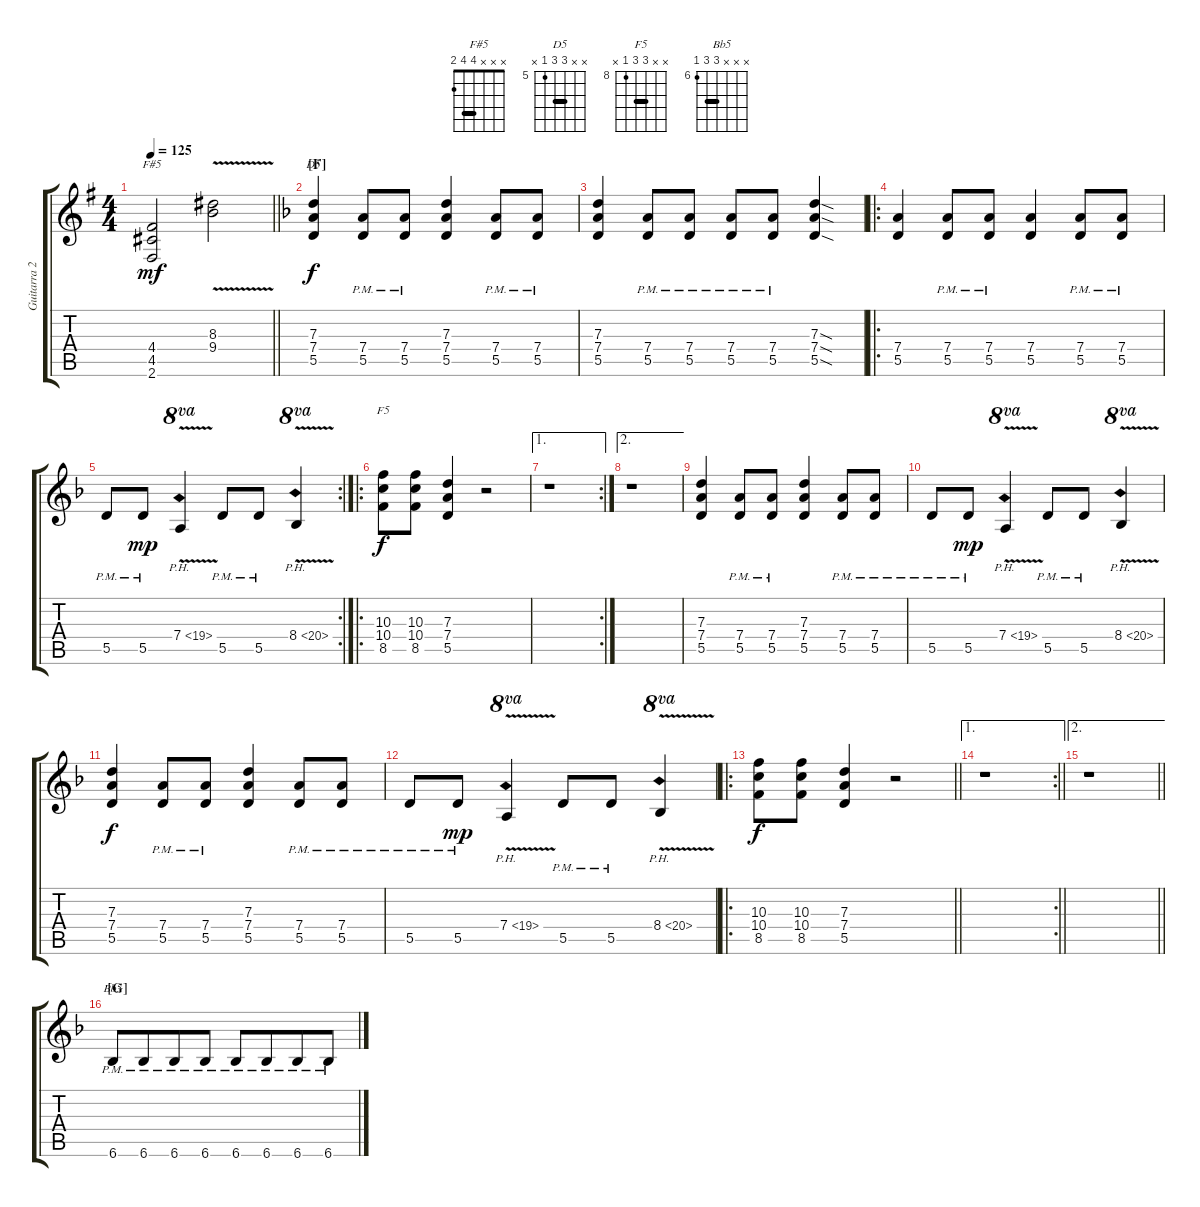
\track ("Guitarra 2" "Guitarra 2") {instrument distortionguitar}
\staff {score tabs}
\tuning (E4 B3 G3 D3 A2 E2) {hide}
\chord ("F#5" x x x 4 4 2) {barre 4}
\chord ("D5" x x 7 7 5 x) {firstfret 5 barre 7}
\chord ("F5" x x 10 10 8 x) {firstfret 8 barre 10}
\chord ("Bb5" x x x 8 8 6) {firstfret 6 barre 8}
\ts (4 4)
\tempo 125
\clef g2
\barLineRight lightlight
\ks g
(4.4 4.5 2.6).2{ch "F#5" dy mf} (8.3{v} 9.4{v}).2 |
\section ("" "[F]")
\ks f
(7.3 7.4 5.5).4{ch "D5" dy f} (7.4{pm} 5.5{pm}).8 (7.4{pm} 5.5{pm}).8 (7.3 7.4 5.5).4 (7.4{pm} 5.5{pm}).8 (7.4{pm} 5.5{pm}).8 |
(7.3 7.4 5.5).4 (7.4{pm} 5.5{pm}).8 (7.4{pm} 5.5{pm}).8 (7.4{pm} 5.5{pm}).8 (7.4{pm} 5.5{pm}).8 (7.3{sod} 7.4{sod} 5.5{sod}).4 |
\ro
(7.4 5.5).4 (7.4{pm} 5.5{pm}).8 (7.4{pm} 5.5{pm}).8 (7.4 5.5).4 (7.4{pm} 5.5{pm}).8 (7.4{pm} 5.5{pm}).8 |
\rc 2
5.5{pm}.8 5.5{pm}.8{dy mp} 7.4{ph 12 v}.4{ot 8va} 5.5{pm}.8 5.5{pm}.8 8.4{ph 12 v}.4{ot 8va} |
\ro
(10.3 10.4 8.5).8{ch "F5" dy f} (10.3 10.4 8.5).8 (7.3 7.4 5.5).4 r.2 |
\ae 1
\rc 2
r.1 |
\ae 2
r.1 |
(7.3 7.4 5.5).4 (7.4{pm} 5.5{pm}).8 (7.4{pm} 5.5{pm}).8 (7.3 7.4 5.5).4 (7.4{pm} 5.5{pm}).8 (7.4{pm} 5.5{pm}).8 |
5.5{pm}.8 5.5{pm}.8{dy mp} 7.4{ph 12 v}.4{ot 8va} 5.5{pm}.8 5.5{pm}.8 8.4{ph 12 v}.4{ot 8va} |
(7.3 7.4 5.5).4{dy f} (7.4{pm} 5.5{pm}).8 (7.4{pm} 5.5{pm}).8 (7.3 7.4 5.5).4 (7.4{pm} 5.5{pm}).8 (7.4{pm} 5.5{pm}).8 |
5.5{pm}.8 5.5{pm}.8{dy mp} 7.4{ph 12 v}.4{ot 8va} 5.5{pm}.8 5.5{pm}.8 8.4{ph 12 v}.4{ot 8va} |
\ro
\barLineRight lightlight
(10.3 10.4 8.5).8{dy f} (10.3 10.4 8.5).8 (7.3 7.4 5.5).4 r.2 |
\ae 1
\rc 2
\barLineRight lightlight
r.1 |
\ae 2
\barLineRight lightlight
r.1 |
\section ("" "[G]")
6.6{pm}.8{ch "Bb5"} 6.6{pm}.8{beam merge} 6.6{pm}.8 6.6{pm}.8 6.6{pm}.8 6.6{pm}.8{beam merge} 6.6{pm}.8 6.6{pm}.8
